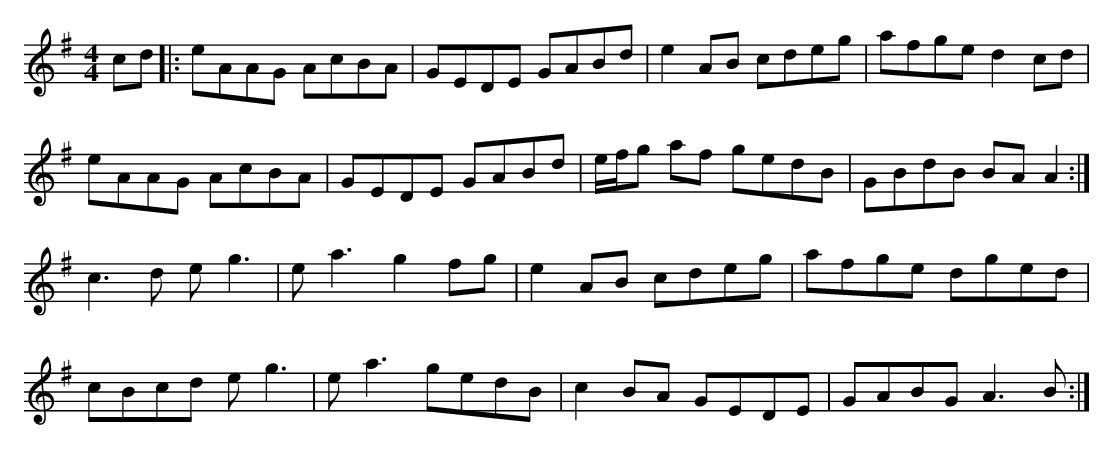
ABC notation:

X:1
M:4/4
K:Ador
cd|:eAAG AcBA|GEDE GABd|e2 AB cdeg|afge d2 cd|
eAAG AcBA|GEDE GABd|e/f/g af gedB|GBdB BA A2:|
c3 d e g3|e a3 g2 fg|e2 AB cdeg|afge dged|
cBcd e g3|e a3 gedB|c2 BA GEDE|GABG A3 B:|
